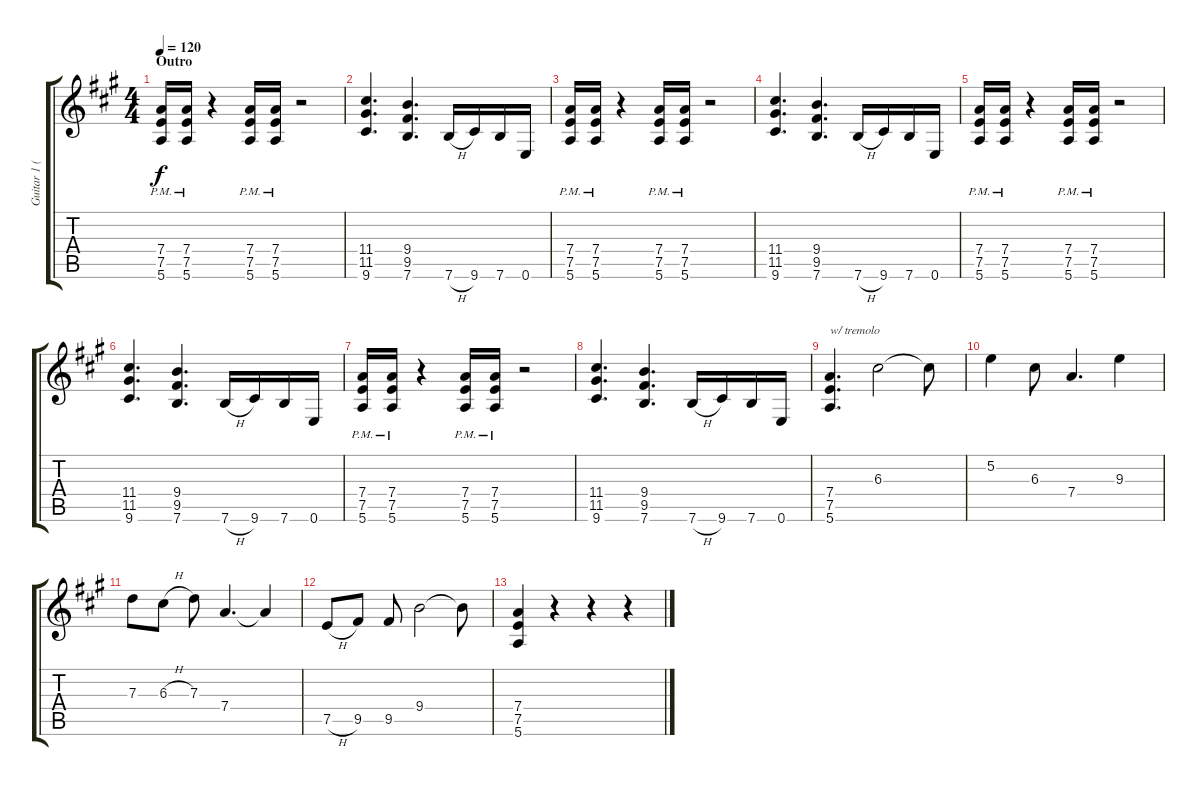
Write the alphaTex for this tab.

\track ("Guitar 1 (Joe)" "Guitar 1 (") {instrument distortionguitar}
\staff {score tabs}
\tuning (E4 B3 G3 D3 A2 E2) {hide}
\ts (4 4)
\section ("" "Outro")
\tempo 120
\clef g2
\ks a
(7.4 7.5 5.6{pm}).16{dy f} (7.4 7.5 5.6{pm}).16 r.4 (7.4 7.5 5.6{pm}).16 (7.4 7.5 5.6{pm}).16 r.2 |
(11.4 11.5 9.6).4{d} (9.4 9.5 7.6).4{d} 7.6{h}.16 9.6.16 7.6.16 0.6.16 |
(7.4 7.5 5.6{pm}).16 (7.4 7.5 5.6{pm}).16 r.4 (7.4 7.5 5.6{pm}).16 (7.4 7.5 5.6{pm}).16 r.2 |
(11.4 11.5 9.6).4{d} (9.4 9.5 7.6).4{d} 7.6{h}.16 9.6.16 7.6.16 0.6.16 |
(7.4 7.5 5.6{pm}).16 (7.4 7.5 5.6{pm}).16 r.4 (7.4 7.5 5.6{pm}).16 (7.4 7.5 5.6{pm}).16 r.2 |
(11.4 11.5 9.6).4{d} (9.4 9.5 7.6).4{d} 7.6{h}.16 9.6.16 7.6.16 0.6.16 |
(7.4 7.5 5.6{pm}).16 (7.4 7.5 5.6{pm}).16 r.4 (7.4 7.5 5.6{pm}).16 (7.4 7.5 5.6{pm}).16 r.2 |
(11.4 11.5 9.6).4{d} (9.4 9.5 7.6).4{d} 7.6{h}.16 9.6.16 7.6.16 0.6.16 |
(7.4 7.5 5.6).4{d txt "w/ tremolo"} 6.3.2 6.3{t}.8 |
5.2.4 6.3.8 7.4.4{d} 9.3.4 |
7.3.8 6.3{h}.8 7.3.8 7.4.4{d} 7.4{t}.4 |
7.5{h}.8 9.5.8 9.5.8 9.4.2 9.4{t}.8 |
(7.4 7.5 5.6).4 r.4 r.4 r.4
